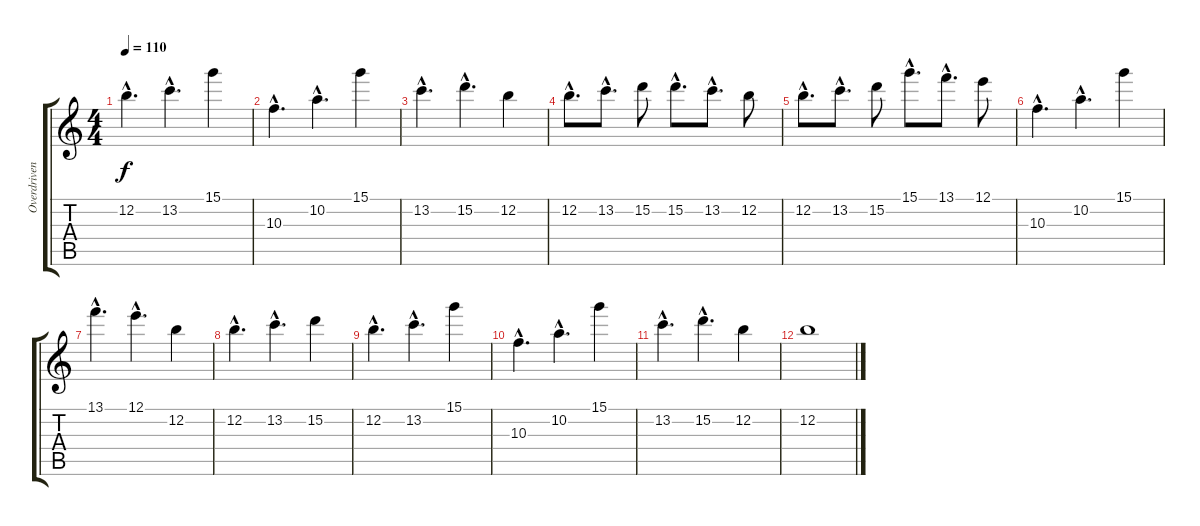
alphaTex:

\track ("Overdriven" "Overdriven") {instrument overdrivenguitar}
\staff {score tabs}
\tuning (E4 B3 G3 D3 A2 E2) {hide}
\ts (4 4)
\tempo 110
\clef g2
\ks c
12.2{hac}.4{d dy f} 13.2{hac}.4{d} 15.1.4 |
10.3{hac}.4{d} 10.2{hac}.4{d} 15.1.4 |
13.2{hac}.4{d} 15.2{hac}.4{d} 12.2.4 |
12.2{hac}.8{d} 13.2{hac}.8{d} 15.2.8 15.2{hac}.8{d} 13.2{hac}.8{d} 12.2.8 |
12.2{hac}.8{d} 13.2{hac}.8{d} 15.2.8 15.1{hac}.8{d} 13.1{hac}.8{d} 12.1.8 |
10.3{hac}.4{d} 10.2{hac}.4{d} 15.1.4 |
13.1{hac}.4{d} 12.1{hac}.4{d} 12.2.4 |
12.2{hac}.4{d} 13.2{hac}.4{d} 15.2.4 |
12.2{hac}.4{d} 13.2{hac}.4{d} 15.1.4 |
10.3{hac}.4{d} 10.2{hac}.4{d} 15.1.4 |
13.2{hac}.4{d} 15.2{hac}.4{d} 12.2.4 |
12.2.1
